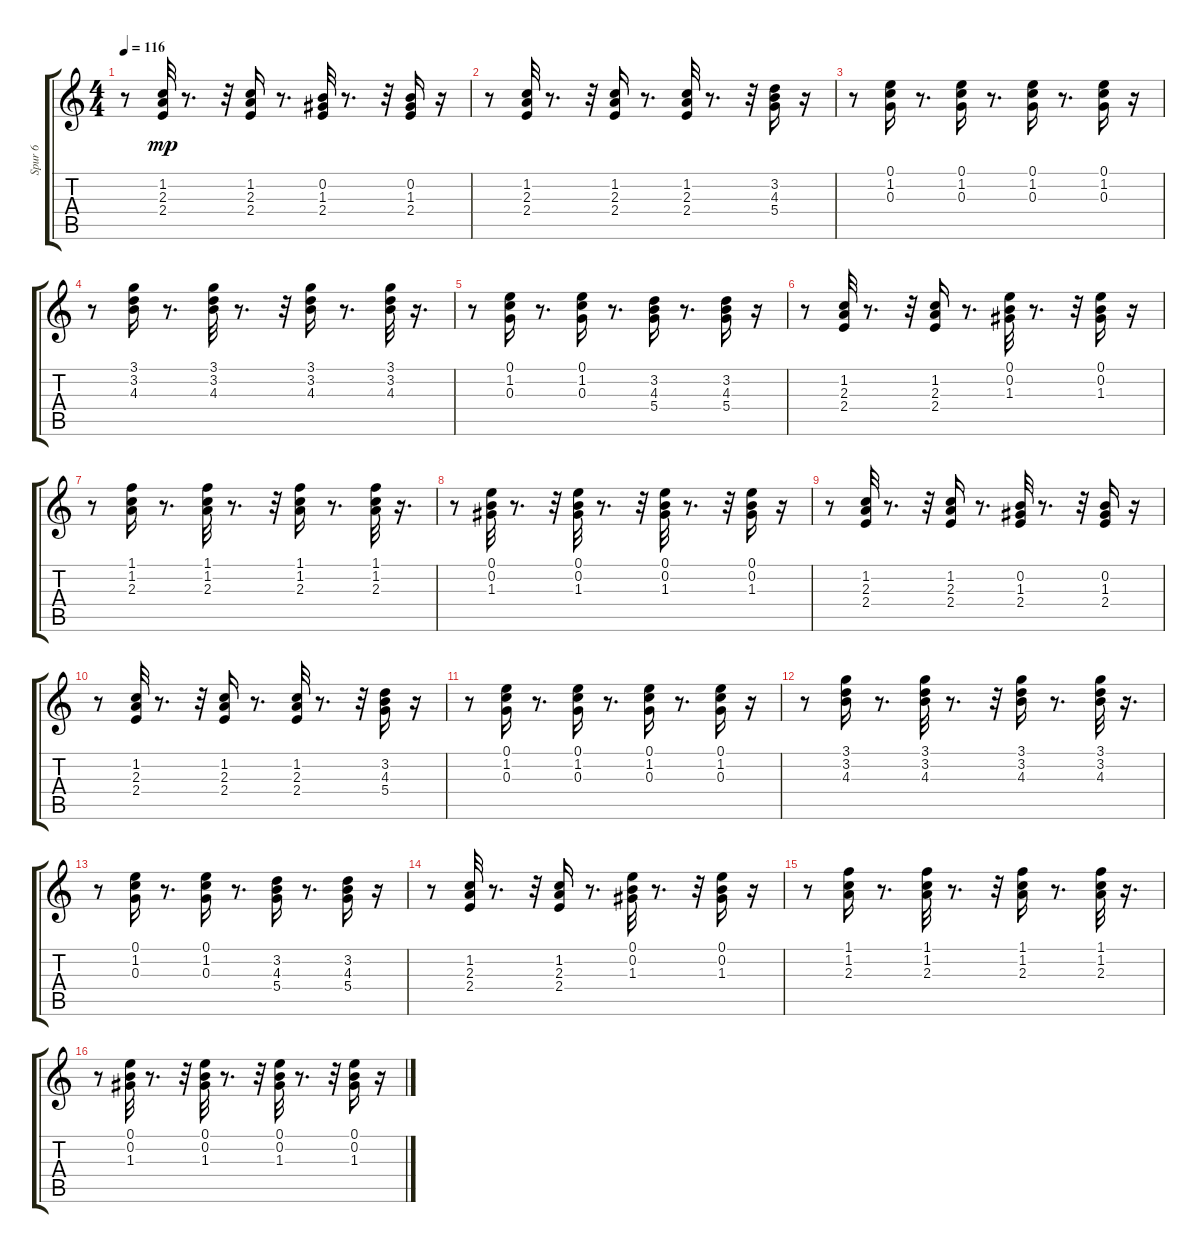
\track ("Spur 6" "Spur 6") {instrument overdrivenguitar}
\staff {score tabs}
\tuning (E4 B3 G3 D3 A2 E2) {hide}
\ts (4 4)
\tempo 116
\clef g2
\ks c
r.8{dy f} (1.2 2.3 2.4).32{dy mp} r.8{d} r.32 (1.2 2.3 2.4).16 r.8{d} (0.2 1.3 2.4).32 r.8{d} r.32 (0.2 1.3 2.4).16 r.16 |
r.8 (1.2 2.3 2.4).32 r.8{d} r.32 (1.2 2.3 2.4).16 r.8{d} (1.2 2.3 2.4).32 r.8{d} r.32 (3.2 4.3 5.4).16 r.16 |
r.8 (0.1 1.2 0.3).16 r.8{d} (0.1 1.2 0.3).16 r.8{d} (0.1 1.2 0.3).16 r.8{d} (0.1 1.2 0.3).16 r.16 |
r.8 (3.1 3.2 4.3).16 r.8{d} (3.1 3.2 4.3).32 r.8{d} r.32 (3.1 3.2 4.3).16 r.8{d} (3.1 3.2 4.3).32 r.16{d} |
r.8 (0.1 1.2 0.3).16 r.8{d} (0.1 1.2 0.3).16 r.8{d} (3.2 4.3 5.4).16 r.8{d} (3.2 4.3 5.4).16 r.16 |
r.8 (1.2 2.3 2.4).32 r.8{d} r.32 (1.2 2.3 2.4).16 r.8{d} (0.1 0.2 1.3).32 r.8{d} r.32 (0.1 0.2 1.3).16 r.16 |
r.8 (1.1 1.2 2.3).16 r.8{d} (1.1 1.2 2.3).32 r.8{d} r.32 (1.1 1.2 2.3).16 r.8{d} (1.1 1.2 2.3).32 r.16{d} |
r.8 (0.1 0.2 1.3).32 r.8{d} r.32 (0.1 0.2 1.3).32 r.8{d} r.32 (0.1 0.2 1.3).32 r.8{d} r.32 (0.1 0.2 1.3).16 r.16 |
r.8 (1.2 2.3 2.4).32 r.8{d} r.32 (1.2 2.3 2.4).16 r.8{d} (0.2 1.3 2.4).32 r.8{d} r.32 (0.2 1.3 2.4).16 r.16 |
r.8 (1.2 2.3 2.4).32 r.8{d} r.32 (1.2 2.3 2.4).16 r.8{d} (1.2 2.3 2.4).32 r.8{d} r.32 (3.2 4.3 5.4).16 r.16 |
r.8 (0.1 1.2 0.3).16 r.8{d} (0.1 1.2 0.3).16 r.8{d} (0.1 1.2 0.3).16 r.8{d} (0.1 1.2 0.3).16 r.16 |
r.8 (3.1 3.2 4.3).16 r.8{d} (3.1 3.2 4.3).32 r.8{d} r.32 (3.1 3.2 4.3).16 r.8{d} (3.1 3.2 4.3).32 r.16{d} |
r.8 (0.1 1.2 0.3).16 r.8{d} (0.1 1.2 0.3).16 r.8{d} (3.2 4.3 5.4).16 r.8{d} (3.2 4.3 5.4).16 r.16 |
r.8 (1.2 2.3 2.4).32 r.8{d} r.32 (1.2 2.3 2.4).16 r.8{d} (0.1 0.2 1.3).32 r.8{d} r.32 (0.1 0.2 1.3).16 r.16 |
r.8 (1.1 1.2 2.3).16 r.8{d} (1.1 1.2 2.3).32 r.8{d} r.32 (1.1 1.2 2.3).16 r.8{d} (1.1 1.2 2.3).32 r.16{d} |
r.8 (0.1 0.2 1.3).32 r.8{d} r.32 (0.1 0.2 1.3).32 r.8{d} r.32 (0.1 0.2 1.3).32 r.8{d} r.32 (0.1 0.2 1.3).16 r.16
